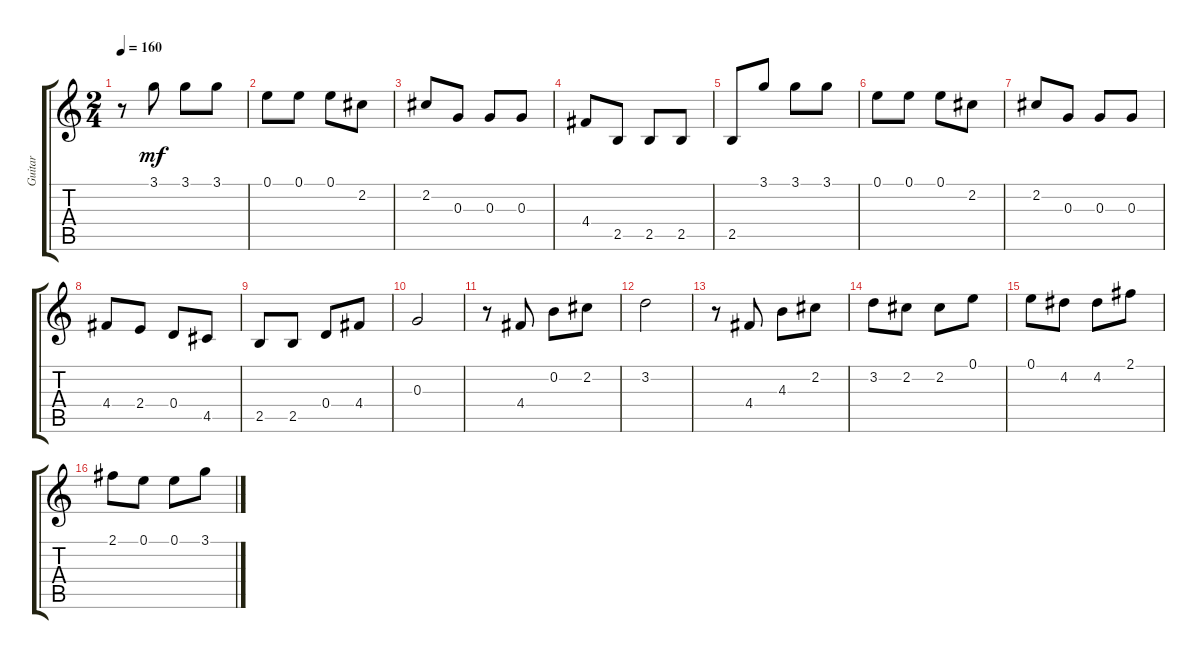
\track ("Guitar" "Guitar") {instrument overdrivenguitar}
\staff {score tabs}
\tuning (E4 B3 G3 D3 A2 E2) {hide}
\ts (2 4)
\tempo 160
\clef g2
\ks c
r.8{dy f} 3.1.8{dy mf} 3.1.8 3.1.8 |
0.1.8 0.1.8 0.1.8 2.2.8 |
2.2.8 0.3.8 0.3.8 0.3.8 |
4.4.8 2.5.8 2.5.8 2.5.8 |
2.5.8 3.1.8 3.1.8 3.1.8 |
0.1.8 0.1.8 0.1.8 2.2.8 |
2.2.8 0.3.8 0.3.8 0.3.8 |
4.4.8 2.4.8 0.4.8 4.5.8 |
2.5.8 2.5.8 0.4.8 4.4.8 |
0.3.2 |
r.8 4.4.8 0.2.8 2.2.8 |
3.2.2 |
r.8 4.4.8 4.3.8 2.2.8 |
3.2.8 2.2.8 2.2.8 0.1.8 |
0.1.8 4.2.8 4.2.8 2.1.8 |
2.1.8 0.1.8 0.1.8 3.1.8
